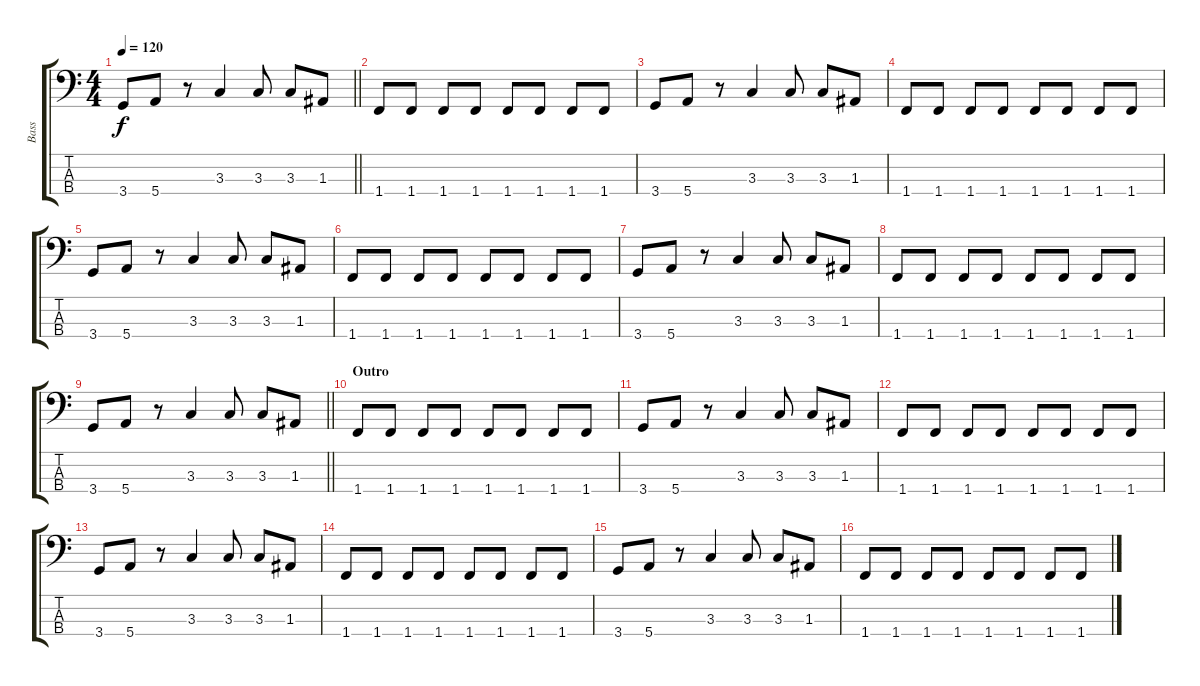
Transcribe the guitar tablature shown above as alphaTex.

\track ("Bass" "Bass") {instrument electricbassfinger}
\staff {score tabs}
\tuning (G2 D2 A1 E1) {hide}
\ts (4 4)
\tempo 120
\clef f4
\barLineRight lightlight
\ks c
3.4.8{dy f} 5.4.8 r.8 3.3.4 3.3.8 3.3.8 1.3.8 |
1.4.8 1.4.8 1.4.8 1.4.8 1.4.8 1.4.8 1.4.8 1.4.8 |
3.4.8 5.4.8 r.8 3.3.4 3.3.8 3.3.8 1.3.8 |
1.4.8 1.4.8 1.4.8 1.4.8 1.4.8 1.4.8 1.4.8 1.4.8 |
3.4.8 5.4.8 r.8 3.3.4 3.3.8 3.3.8 1.3.8 |
1.4.8 1.4.8 1.4.8 1.4.8 1.4.8 1.4.8 1.4.8 1.4.8 |
3.4.8 5.4.8 r.8 3.3.4 3.3.8 3.3.8 1.3.8 |
1.4.8 1.4.8 1.4.8 1.4.8 1.4.8 1.4.8 1.4.8 1.4.8 |
\barLineRight lightlight
3.4.8 5.4.8 r.8 3.3.4 3.3.8 3.3.8 1.3.8 |
\section ("" "Outro")
1.4.8 1.4.8 1.4.8 1.4.8 1.4.8 1.4.8 1.4.8 1.4.8 |
3.4.8 5.4.8 r.8 3.3.4 3.3.8 3.3.8 1.3.8 |
1.4.8 1.4.8 1.4.8 1.4.8 1.4.8 1.4.8 1.4.8 1.4.8 |
3.4.8 5.4.8 r.8 3.3.4 3.3.8 3.3.8 1.3.8 |
1.4.8 1.4.8 1.4.8 1.4.8 1.4.8 1.4.8 1.4.8 1.4.8 |
3.4.8 5.4.8 r.8 3.3.4 3.3.8 3.3.8 1.3.8 |
1.4.8 1.4.8 1.4.8 1.4.8 1.4.8 1.4.8 1.4.8 1.4.8
